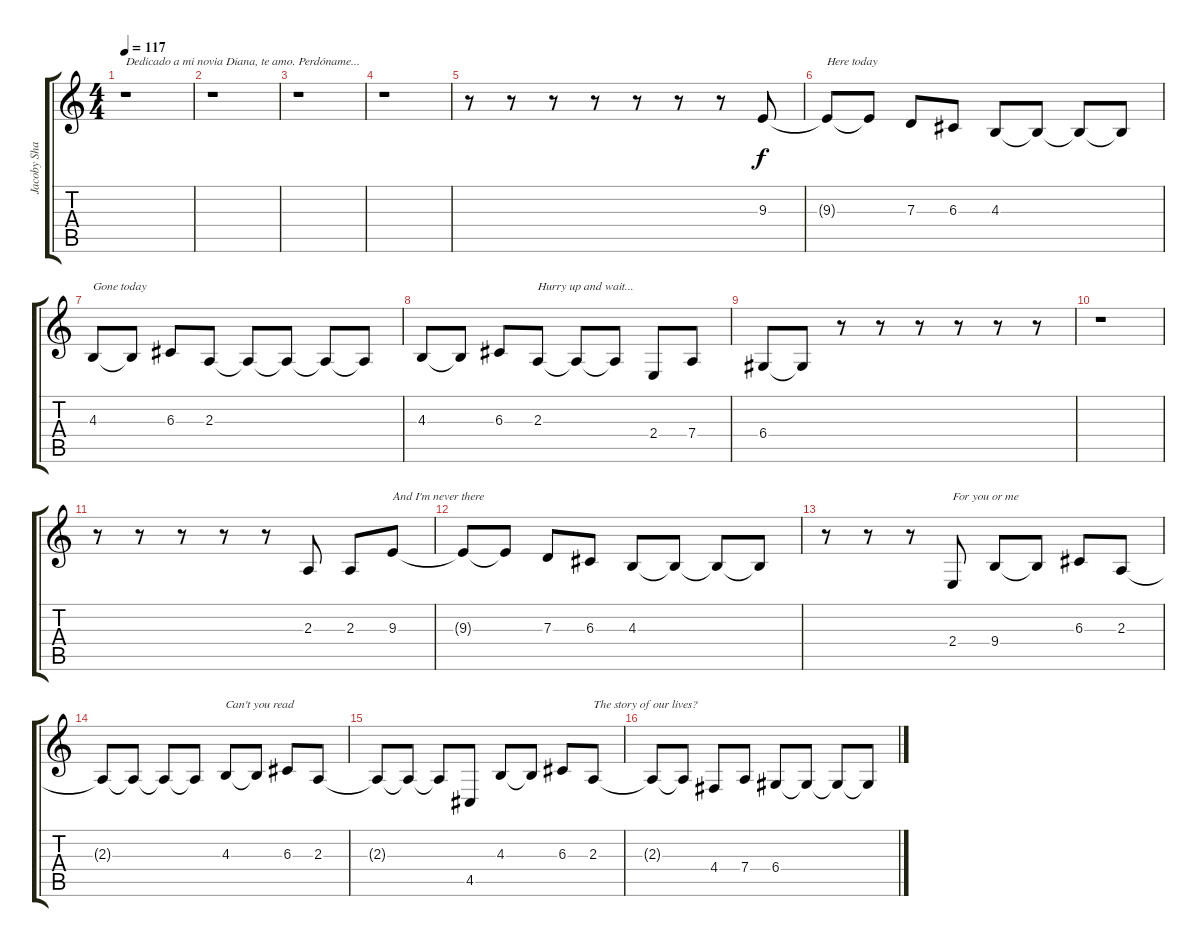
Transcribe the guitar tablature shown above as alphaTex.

\track ("Jacoby Shaddix (Vocals)" "Jacoby Sha") {instrument harmonica}
\staff {score tabs}
\tuning (E4 B3 G3 D3 A2 E2) {hide}
\ts (4 4)
\tempo 117
\clef g2
\ks c
r.1{txt "Dedicado a mi novia Diana, te amo. Perdóname..." dy f instrument harmonica} |
r.1 |
r.1 |
r.1 |
r.8 r.8 r.8 r.8 r.8 r.8 r.8 9.3.8 |
9.3{t}.8{txt "Here today"} 9.3{t}.8 7.3.8 6.3.8 4.3.8 4.3{t}.8 4.3{t}.8 4.3{t}.8 |
4.3.8{txt "Gone today"} 4.3{t}.8 6.3.8 2.3.8 2.3{t}.8 2.3{t}.8 2.3{t}.8 2.3{t}.8 |
4.3.8 4.3{t}.8 6.3.8 2.3.8{txt "Hurry up and wait..."} 2.3{t}.8 2.3{t}.8 2.4.8 7.4.8 |
6.4.8 6.4{t}.8 r.8 r.8 r.8 r.8 r.8 r.8 |
r.1 |
r.8 r.8 r.8 r.8 r.8 2.3.8 2.3.8 9.3.8{txt "And I'm never there"} |
9.3{t}.8 9.3{t}.8 7.3.8 6.3.8 4.3.8 4.3{t}.8 4.3{t}.8 4.3{t}.8 |
r.8 r.8 r.8 2.4.8{txt "For you or me"} 9.4.8 9.4{t}.8 6.3.8 2.3.8 |
2.3{t}.8 2.3{t}.8 2.3{t}.8 2.3{t}.8 4.3.8{txt "Can't you read"} 4.3{t}.8 6.3.8 2.3.8 |
2.3{t}.8 2.3{t}.8 2.3{t}.8 4.5.8 4.3.8 4.3{t}.8 6.3.8 2.3.8{txt "The story of our lives?"} |
2.3{t}.8 2.3{t}.8 4.4.8 7.4.8 6.4.8 6.4{t}.8 6.4{t}.8 6.4{t}.8
